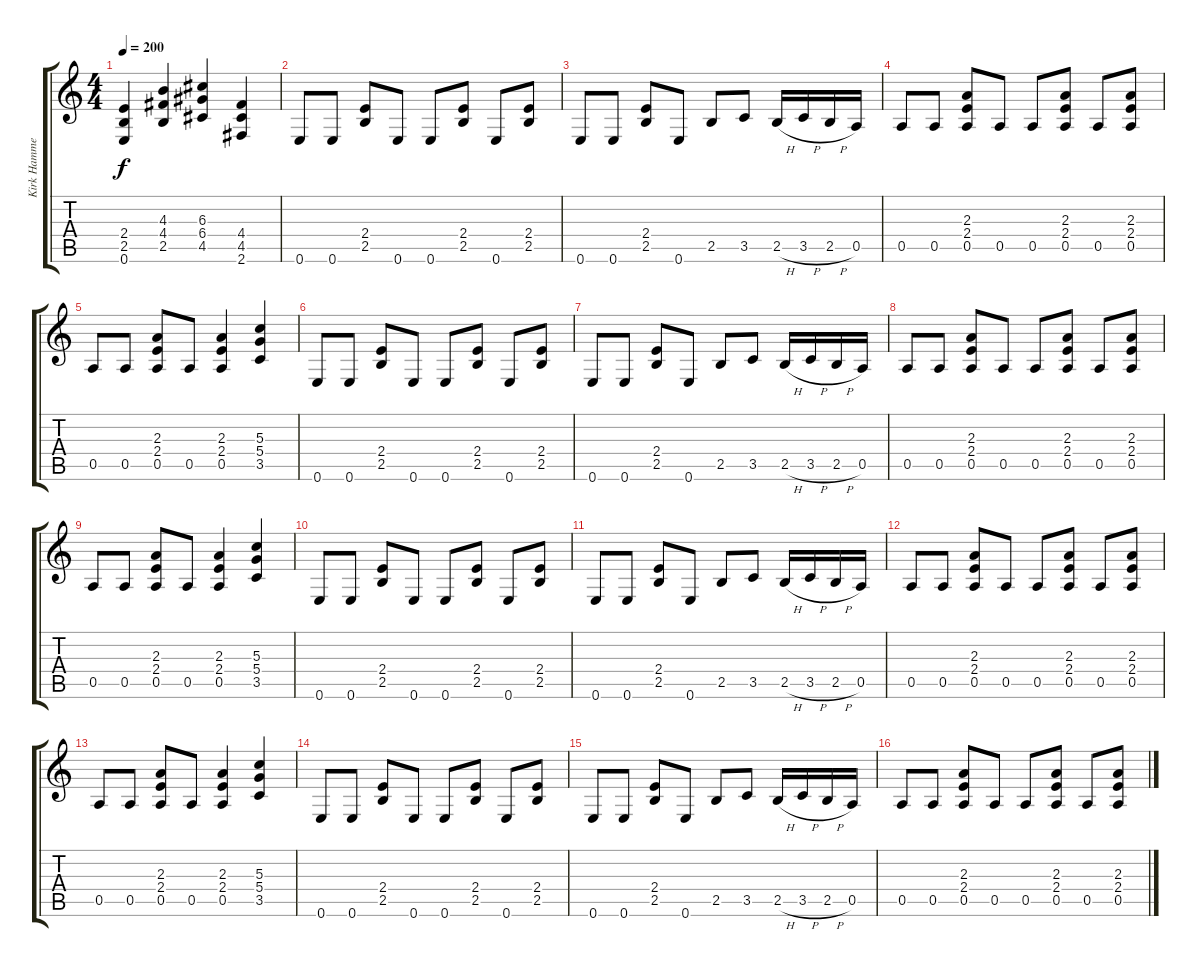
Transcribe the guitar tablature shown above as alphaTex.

\track ("Kirk Hammet (Guitar)" "Kirk Hamme") {instrument distortionguitar}
\staff {score tabs}
\tuning (E4 B3 G3 D3 A2 E2) {hide}
\ts (4 4)
\tempo 200
\clef g2
\ks c
(2.4{t} 2.5{t} 0.6{t}).4{dy f} (4.3 4.4 2.5).4{volume 14} (6.3 6.4 4.5).4 (4.4 4.5 2.6).4 |
0.6.8 0.6.8 (2.4 2.5).8 0.6.8 0.6.8 (2.4 2.5).8 0.6.8 (2.4 2.5).8 |
0.6.8 0.6.8 (2.4 2.5).8 0.6.8 2.5.8 3.5.8 2.5{h}.16 3.5{h}.16 2.5{h}.16 0.5.16 |
0.5.8 0.5.8 (2.3 2.4 0.5).8 0.5.8 0.5.8 (2.3 2.4 0.5).8 0.5.8 (2.3 2.4 0.5).8 |
0.5.8 0.5.8 (2.3 2.4 0.5).8 0.5.8 (2.3 2.4 0.5).4 (5.3 5.4 3.5).4 |
0.6.8 0.6.8 (2.4 2.5).8 0.6.8 0.6.8 (2.4 2.5).8 0.6.8 (2.4 2.5).8 |
0.6.8 0.6.8 (2.4 2.5).8 0.6.8 2.5.8 3.5.8 2.5{h}.16 3.5{h}.16 2.5{h}.16 0.5.16 |
0.5.8 0.5.8 (2.3 2.4 0.5).8 0.5.8 0.5.8 (2.3 2.4 0.5).8 0.5.8 (2.3 2.4 0.5).8 |
0.5.8 0.5.8 (2.3 2.4 0.5).8 0.5.8 (2.3 2.4 0.5).4 (5.3 5.4 3.5).4 |
0.6.8 0.6.8 (2.4 2.5).8 0.6.8 0.6.8 (2.4 2.5).8 0.6.8 (2.4 2.5).8 |
0.6.8 0.6.8 (2.4 2.5).8 0.6.8 2.5.8 3.5.8 2.5{h}.16 3.5{h}.16 2.5{h}.16 0.5.16 |
0.5.8 0.5.8 (2.3 2.4 0.5).8 0.5.8 0.5.8 (2.3 2.4 0.5).8 0.5.8 (2.3 2.4 0.5).8 |
0.5.8 0.5.8 (2.3 2.4 0.5).8 0.5.8 (2.3 2.4 0.5).4 (5.3 5.4 3.5).4 |
0.6.8 0.6.8 (2.4 2.5).8 0.6.8 0.6.8 (2.4 2.5).8 0.6.8 (2.4 2.5).8 |
0.6.8 0.6.8 (2.4 2.5).8 0.6.8 2.5.8 3.5.8 2.5{h}.16 3.5{h}.16 2.5{h}.16 0.5.16 |
0.5.8 0.5.8 (2.3 2.4 0.5).8 0.5.8 0.5.8 (2.3 2.4 0.5).8 0.5.8 (2.3 2.4 0.5).8
